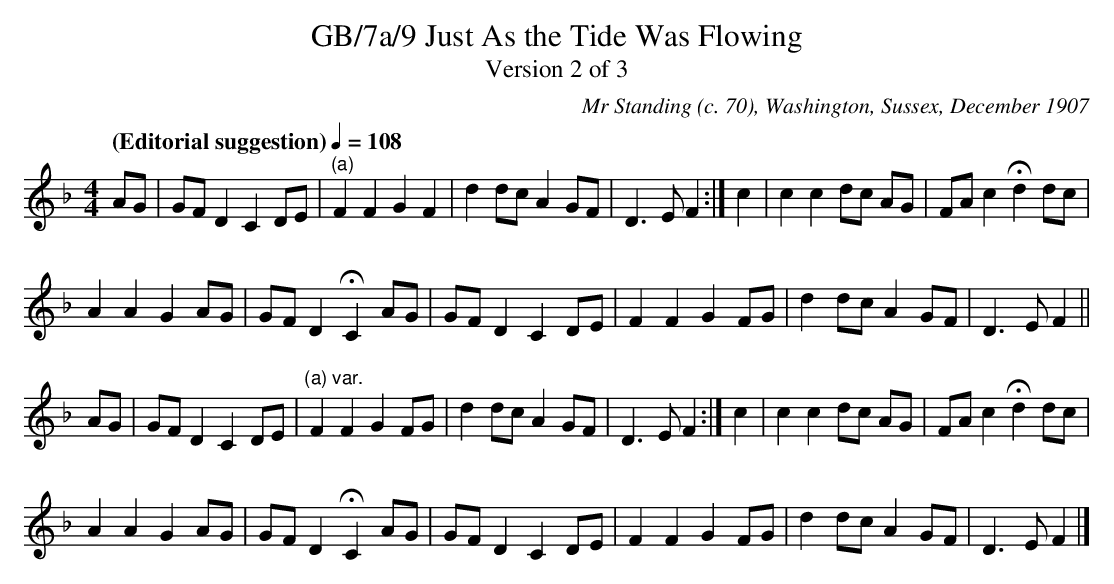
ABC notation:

X:1
T:GB/7a/9 Just As the Tide Was Flowing
T:Version 2 of 3
C:Mr Standing (c. 70), Washington, Sussex, December 1907
L:1/8
Q:"(Editorial suggestion)" 1/4=108
M:4/4
K:F
AG | GF D2 C2 DE |"^(a)" F2 F2 G2 F2 | d2 dc A2 GF | D3 E F2 :| c2 | c2 c2 dc AG | FA c2 Hd2 dc |
A2 A2 G2 AG | GF D2 HC2 AG | GF D2 C2 DE | F2 F2 G2 FG | d2 dc A2 GF | D3 E F2 ||
AG | GF D2 C2 DE |"^(a) var." F2 F2 G2 FG | d2 dc A2 GF | D3 E F2 :| c2 | c2 c2 dc AG | FA c2 Hd2 dc |
A2 A2 G2 AG | GF D2 HC2 AG | GF D2 C2 DE | F2 F2 G2 FG | d2 dc A2 GF | D3 E F2 |]
